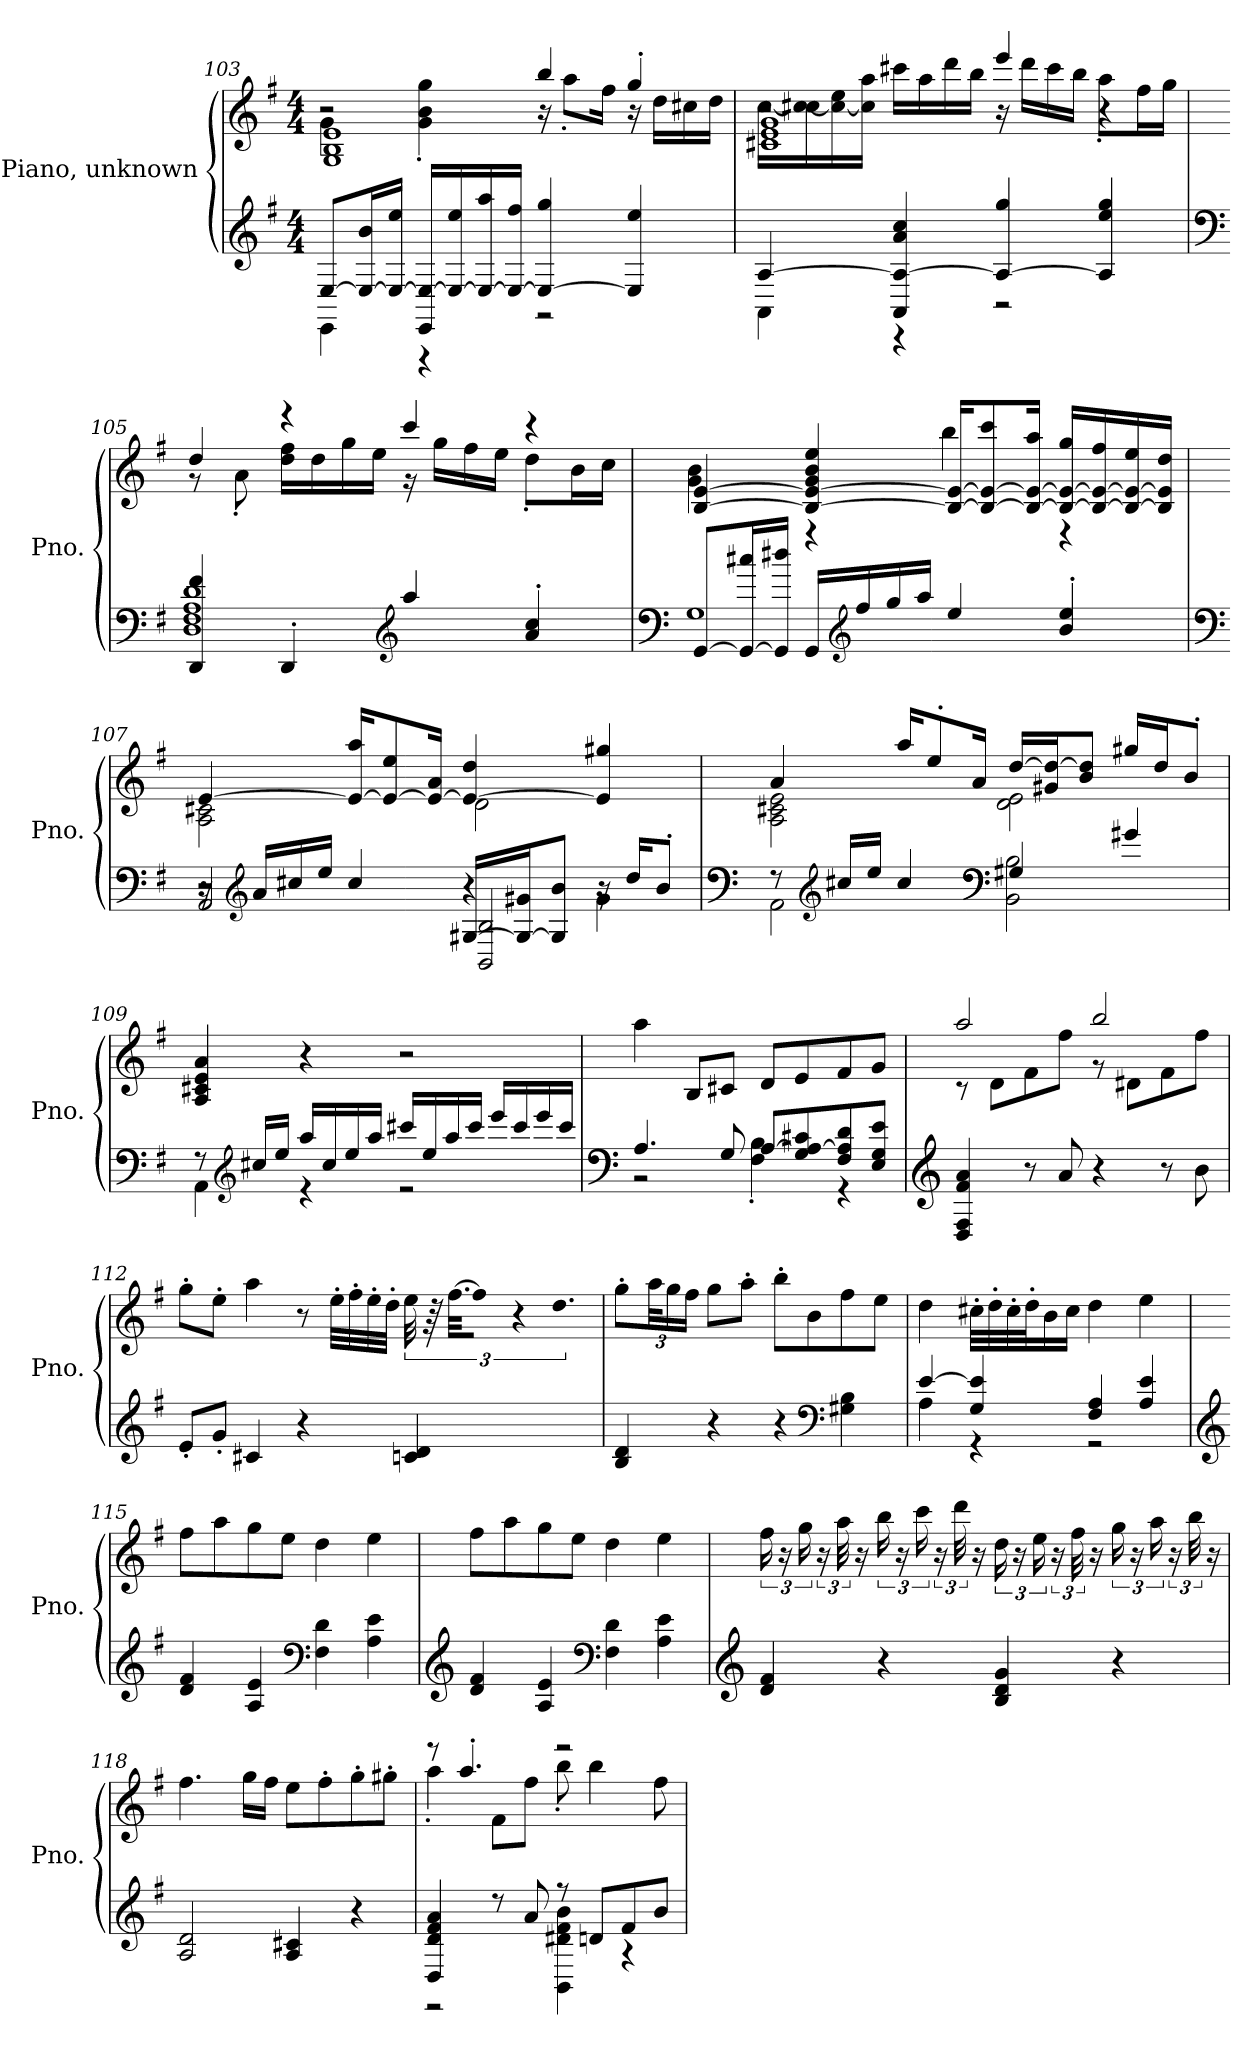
**kern	**kern
*part1	*part1
*staff2	*staff1
*I"Piano, unknown	*
*I'Pno.	*
!!LO:LB:g=z
*clefG2	*clefG2
*k[f#]	*k[f#]
*M4/4	*M4/4
=103	=103
*^	*^
*	*	*	*^
[8E/L	4EE\	2r	4g\	1G 1B 1e
16E/_ 16b/L	.	.	.	.
16E/_ 16ee/JJ	.	.	.	.
16EE/ 16E/_LL	4r	.	4g\' 4b\' 4gg\'	.
16E/_ 16ee/	.	.	.	.
16E/_ 16aa/	.	.	.	.
16E/_ 16ff#/JJ	.	.	.	.
4E/_ 4gg/	2r	4bb/	16r	.
.	.	.	8aa'\L	.
.	.	.	16ff#\Jk	.
4E/] 4ee/	.	4gg'/	16r	.
.	.	.	16dd\LL	.
.	.	.	16cc#X\	.
.	.	.	16dd\JJ	.
=104	=104	=104	=104	=104
[4A/	4AA\	2r	[16cc\LL	1c#X 1e 1g
.	.	.	16cc\_ 16cc#X\	.
.	.	.	16cc\_ 16ee\	.
.	.	.	16cc\] 16aa\JJ	.
4AA/ 4A/_ 4a/ 4cc/	4r	.	16ccc#X\LL	.
.	.	.	16aa\	.
.	.	.	16ddd\	.
.	.	.	16bb\JJ	.
4A/_ 4gg/	2r	4eee/	16r	.
.	.	.	16ddd\LL	.
.	.	.	16ccc#\	.
.	.	.	16bb\JJ	.
4A/] 4ee/ 4gg/	.	4r	8aa'\L	.
.	.	.	16ff#\L	.
.	.	.	16gg\JJ	.
*	*	*v	*v	*v
!!LO:LB:g=z
=105	=105	=105
*clefF4	*	*
*	*	*^
4DD/ 4f#/	1D 1F# 1A 1d	4dd/	8r
.	.	.	8a'\
4DD'/	.	4r	16dd\ 16ff#\LL
.	.	.	16dd\
.	.	.	16gg\
.	.	.	16ee\JJ
*clefG2	*	*	*
4aa/	.	4ccc/	16r
.	.	.	16gg\LL
.	.	.	16ff#\
.	.	.	16ee\JJ
4a/' 4cc/'	.	4r	8dd'\L
.	.	.	16b\L
.	.	.	16cc\JJ
=106	=106	=106	=106
*clefF4	*	*	*
[8GG/L	1G	[4B/ [4e/	4g\ 4b\
16GG/_ 16cc#X/L	.	.	.
16GG/] 16dd#X/JJ	.	.	.
16GG/LL	.	4B/_ 4e/_ 4g/ 4b/ 4ee/	4r
*clefG2	*	*	*
16ff#/	.	.	.
16gg/	.	.	.
16aa/JJ	.	.	.
4ee/	.	16B/_ 16e/_KL	4bb\
.	.	8B/_ 8e/_ 8ccc/	.
.	.	16B/_ 16e/_ 16aa/Jk	.
4b/' 4ee/'	.	16B/_ 16e/_ 16gg/LL	4r
.	.	16B/_ 16e/_ 16ff#/	.
.	.	16B/_ 16e/_ 16ee/	.
.	.	16B/] 16e/] 16dd/JJ	.
*v	*v	*	*
!!LO:LB:g=z	!!
=107	=107	=107
*clefF4	*	*
*^	*	*
*	*^	*	*
16r	2r	2AA/	[4e/	2A\ 2c#X\
*clefG2	*	*	*	*
16a/LL	.	.	.	.
16cc#X/	.	.	.	.
16ee/JJ	.	.	.	.
4cc#/	.	.	16e/_ 16aa/KL	.
.	.	.	8e/_ 8ee/	.
.	.	.	16e/_ 16a/Jk	.
[16G#X/LL	4r	2BB/ 2B/	4e/_ 4dd/	2d\
16G#/_ 16g#X/J	.	.	.	.
8G#/] 8b/J	.	.	.	.
16r	4g#\	.	4e/] 4gg#X/	.
16dd/KL	.	.	.	.
8b'/J	.	.	.	.
*v	*v	*v	*	*
=108	=108	=108
*clefF4	*	*
*^	*	*
8r	2AA\	4a/	2A\ 2c#X\ 2e\
*clefG2	*	*	*
16cc#X/LL	.	.	.
16ee/JJ	.	.	.
4cc#/	.	16aa/KL	.
.	.	8ee'/	.
.	.	16a/Jk	.
*clefF4	*	*	*
4G#X/	2BB\ 2B\	[16dd/LL	2d\ 2e\
.	.	16g#X/ 16dd/_J	.
.	.	8b/ 8dd/]J	.
4g#X/	.	16gg#X/LL	.
.	.	16dd/J	.
.	.	8b'/J	.
*	*	*v	*v
!!LO:PB:g=z
=109	=109	=109
8r	4AA\	4A/ 4c#X/ 4e/ 4a/
*clefG2	*	*
16cc#X/LL	.	.
16ee/JJ	.	.
16aa/LL	4r	4r
16cc#/	.	.
16ee/	.	.
16aa/JJ	.	.
16ccc#X/LL	2r	2r
16ee/	.	.
16aa/	.	.
16ccc#/JJ	.	.
16eee/LL	.	.
16ccc#/	.	.
16eee/	.	.
16ccc#/JJ	.	.
=110	=110	=110
*clefF4	*	*
4.A/	2r	4aa\
.	.	8B/L
8G/	.	8c#X/J
[8A/L	4F#\' 4B\'	8d/L
8G/ 8A/_ 8c#X/	.	8e/
8F#/ 8A/] 8d/	4r	8f#/
8E/ 8G/ 8e/J	.	8g/J
*v	*v	*
!!LO:LB:g=z
=111	=111
*clefG2	*
*	*^
4D/ 4F#/ 4f#/ 4a/	2aa/	8r
.	.	8d\L
8r	.	8f#\
8a/	.	8ff#\J
4r	2bb/	8r
.	.	8d#X\L
8r	.	8f#\
8b\	.	8ff#\J
*	*v	*v
=112	=112
8e'/L	8gg'\L
8g'/J	8ee'\J
4c#X/	4aa\
4r	8r
.	32ee'\LLL
.	32ff#'\
.	32ee'\
.	32dd'\JJJ
4cn/ 4d/	48ee\
.	96r
.	[48.ff#\KLL
.	16ff#\JJ]
.	32r
.	16.dd\
=113	=113
4B/ 4d/	8gg'\L
*	*Xbrackettup
.	48aa\KL
.	24gg\
.	16ff#\JJ
4r	8gg\L
.	8aa'\J
4r	8bb'\L
.	8b\
*clefF4	*
4G#X\ 4B\	8ff#\
.	8ee\J
!!LO:LB:g=z
=114	=114
*^	*
[4e/	4A\	4dd\
4G/ 4e/]	4r	32cc#X'\LLL
.	.	32dd'\
.	.	32cc#'\
.	.	32dd'\J
.	.	16b\
.	.	16cc#\JJ
4F#/ 4A/	2r	4dd\
4A/ 4e/	.	4ee\
*v	*v	*
=115	=115
*clefG2	*
4d/ 4f#/	8ff#\L
.	8aa\
4A/ 4e/	8gg\
.	8ee\J
*clefF4	*
4F#\ 4d\	4dd\
4A\ 4e\	4ee\
=116	=116
*clefG2	*
4d/ 4f#/	8ff#\L
.	8aa\
4A/ 4e/	8gg\
.	8ee\J
*clefF4	*
4F#\ 4d\	4dd\
4A\ 4e\	4ee\
!!LO:LB:g=z
=117	=117
*clefG2	*
*	*brackettup
4d/ 4f#/	24ff#\
.	24r
.	24gg\
.	24r
.	48aa\
.	16r
4r	24bb\
.	24r
.	24ccc\
.	24r
.	48ddd\
.	16r
4B/ 4d/ 4g/	24dd\
.	24r
.	24ee\
.	24r
.	48ff#\
.	16r
4r	24gg\
.	24r
.	24aa\
.	24r
.	48bb\
.	16r
=118	=118
2A/ 2d/	4.ff#\
.	16gg\LL
.	16ff#\JJ
4A/ 4c#X/	8ee\L
.	8ff#'\
4r	8gg'\
.	8gg#X'\J
=119	=119
*^	*^
4D/ 4d/ 4f#/ 4a/	2r	8r	4aa'\
.	.	4.aa'/	.
8r	.	.	8f#\L
8a/	.	.	8ff#\J
8r	4BB\ 4d#X\ 4f#\ 4b\	2r	8bb'\
8dn/L	.	.	4bb\
8f#/	4r	.	.
8b/J	.	.	8ff#\
*v	*v	*	*
*	*v	*v
=	=
*-	*-
